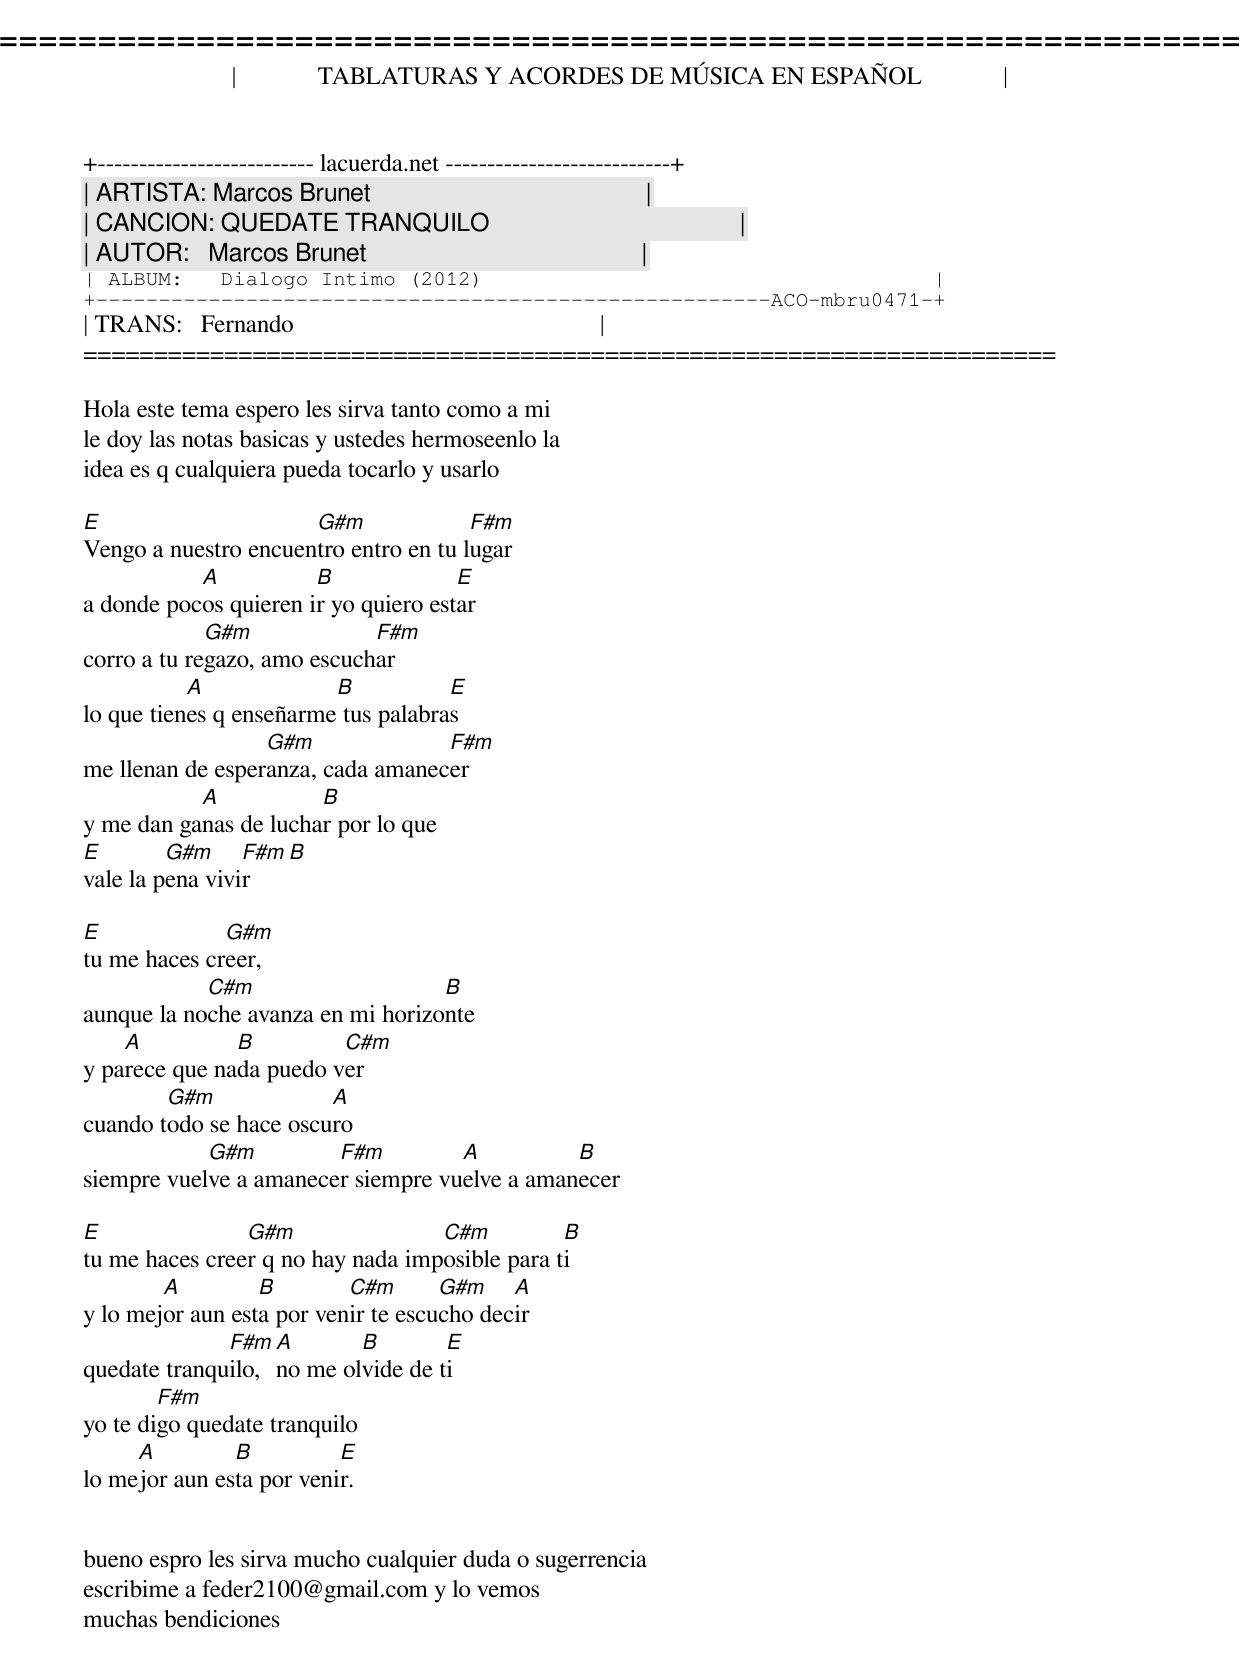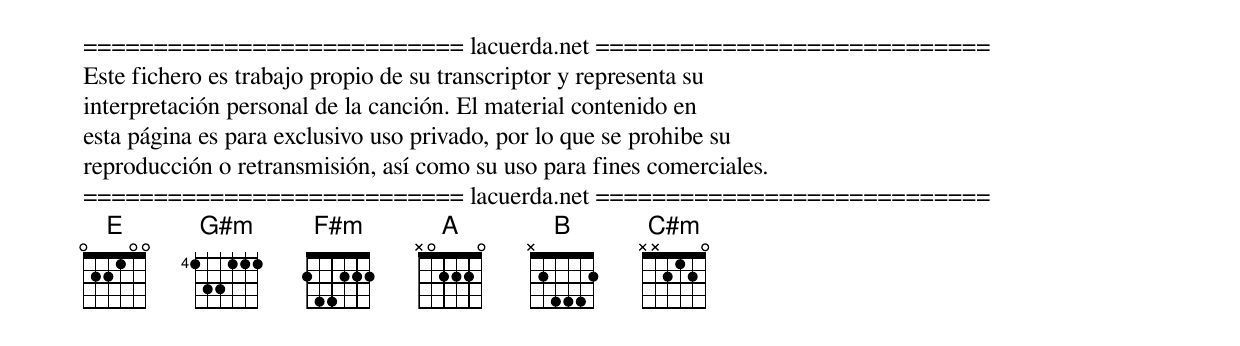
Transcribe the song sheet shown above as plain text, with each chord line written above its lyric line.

=====================================================================
|             TABLATURAS Y ACORDES DE MÚSICA EN ESPAÑOL             |
+-------------------------- lacuerda.net ---------------------------+
| ARTISTA: Marcos Brunet                                            |
| CANCION: QUEDATE TRANQUILO                                        |
| AUTOR:   Marcos Brunet                                            |
| ALBUM:   Dialogo Intimo (2012)                                    |
+------------------------------------------------------ACO-mbru0471-+
| TRANS:   Fernando                                                 |
=====================================================================

Hola este tema espero les sirva tanto como a mi
le doy las notas basicas y ustedes hermoseenlo la
idea es q cualquiera pueda tocarlo y usarlo

E                     G#m              F#m
Vengo a nuestro encuentro entro en tu lugar
           A           B              E
a donde pocos quieren ir yo quiero estar
             G#m             F#m
corro a tu regazo, amo escuchar
           A             B           E
lo que tienes q enseñarme tus palabras
                  G#m              F#m
me llenan de esperanza, cada amanecer
           A           B
y me dan ganas de luchar por lo que
E        G#m     F#m   B
vale la pena vivir

E             G#m
tu me haces creer,
            C#m                    B
aunque la noche avanza en mi horizonte
    A          B         C#m
y parece que nada puedo ver
        G#m             A
cuando todo se hace oscuro
            G#m         F#m         A          B
siempre vuelve a amanecer siempre vuelve a amanecer

E               G#m                C#m          B
tu me haces creer q no hay nada imposible para ti
        A         B        C#m       G#m    A
y lo mejor aun esta por venir te escucho decir
              F#m  A       B        E
quedate tranquilo, no me olvide de ti
        F#m
yo te digo quedate tranquilo
     A         B          E
lo mejor aun esta por venir.


bueno espro les sirva mucho cualquier duda o sugerrencia
escribime a feder2100@gmail.com y lo vemos
muchas bendiciones


=========================== lacuerda.net ============================
Este fichero es trabajo propio de su transcriptor y representa su
interpretación personal de la canción. El material contenido en
esta página es para exclusivo uso privado, por lo que se prohibe su
reproducción o retransmisión, así como su uso para fines comerciales.
=========================== lacuerda.net ============================
